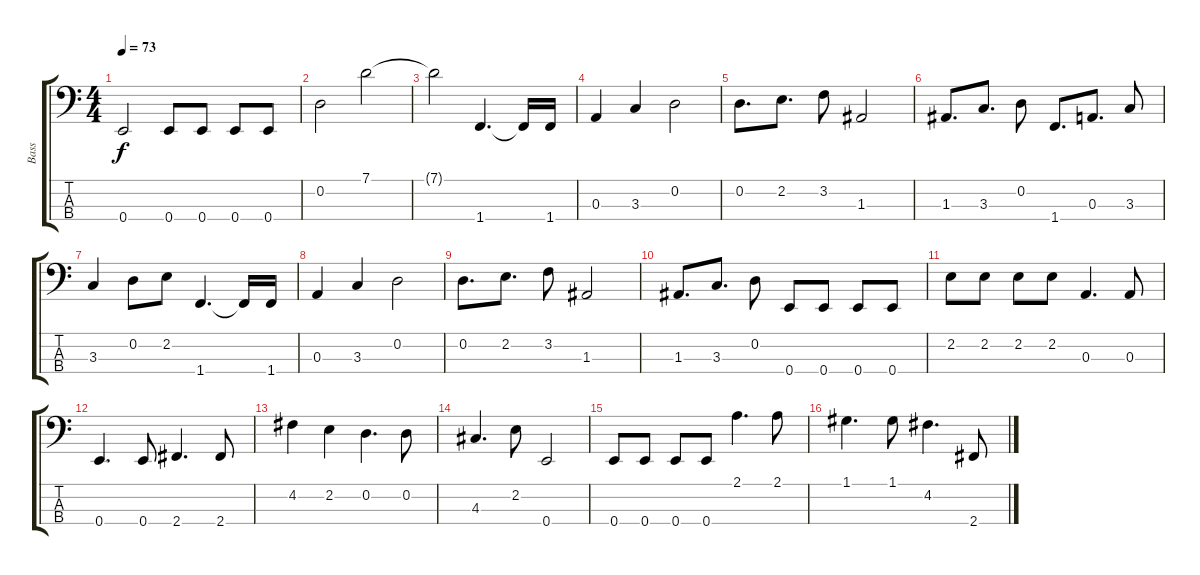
\track ("Bass" "Bass") {instrument electricbassfinger}
\staff {score tabs}
\tuning (G2 D2 A1 E1) {hide}
\ts (4 4)
\tempo 73
\clef f4
\ks c
0.4.2{dy f} 0.4.8 0.4.8 0.4.8 0.4.8 |
0.2.2 7.1.2 |
7.1{t}.2 1.4.4{d} 1.4{t}.16 1.4.16 |
0.3.4 3.3.4 0.2.2 |
0.2.8{d} 2.2.8{d} 3.2.8 1.3.2 |
1.3.8{d} 3.3.8{d} 0.2.8 1.4.8{d} 0.3.8{d} 3.3.8 |
3.3.4 0.2.8 2.2.8 1.4.4{d} 1.4{t}.16 1.4.16 |
0.3.4 3.3.4 0.2.2 |
0.2.8{d} 2.2.8{d} 3.2.8 1.3.2 |
1.3.8{d} 3.3.8{d} 0.2.8 0.4.8 0.4.8 0.4.8 0.4.8 |
2.2.8 2.2.8 2.2.8 2.2.8 0.3.4{d} 0.3.8 |
0.4.4{d} 0.4.8 2.4.4{d} 2.4.8 |
4.2.4 2.2.4 0.2.4{d} 0.2.8 |
4.3.4{d} 2.2.8 0.4.2 |
0.4.8 0.4.8 0.4.8 0.4.8 2.1.4{d} 2.1.8 |
1.1.4{d} 1.1.8 4.2.4{d} 2.4.8
